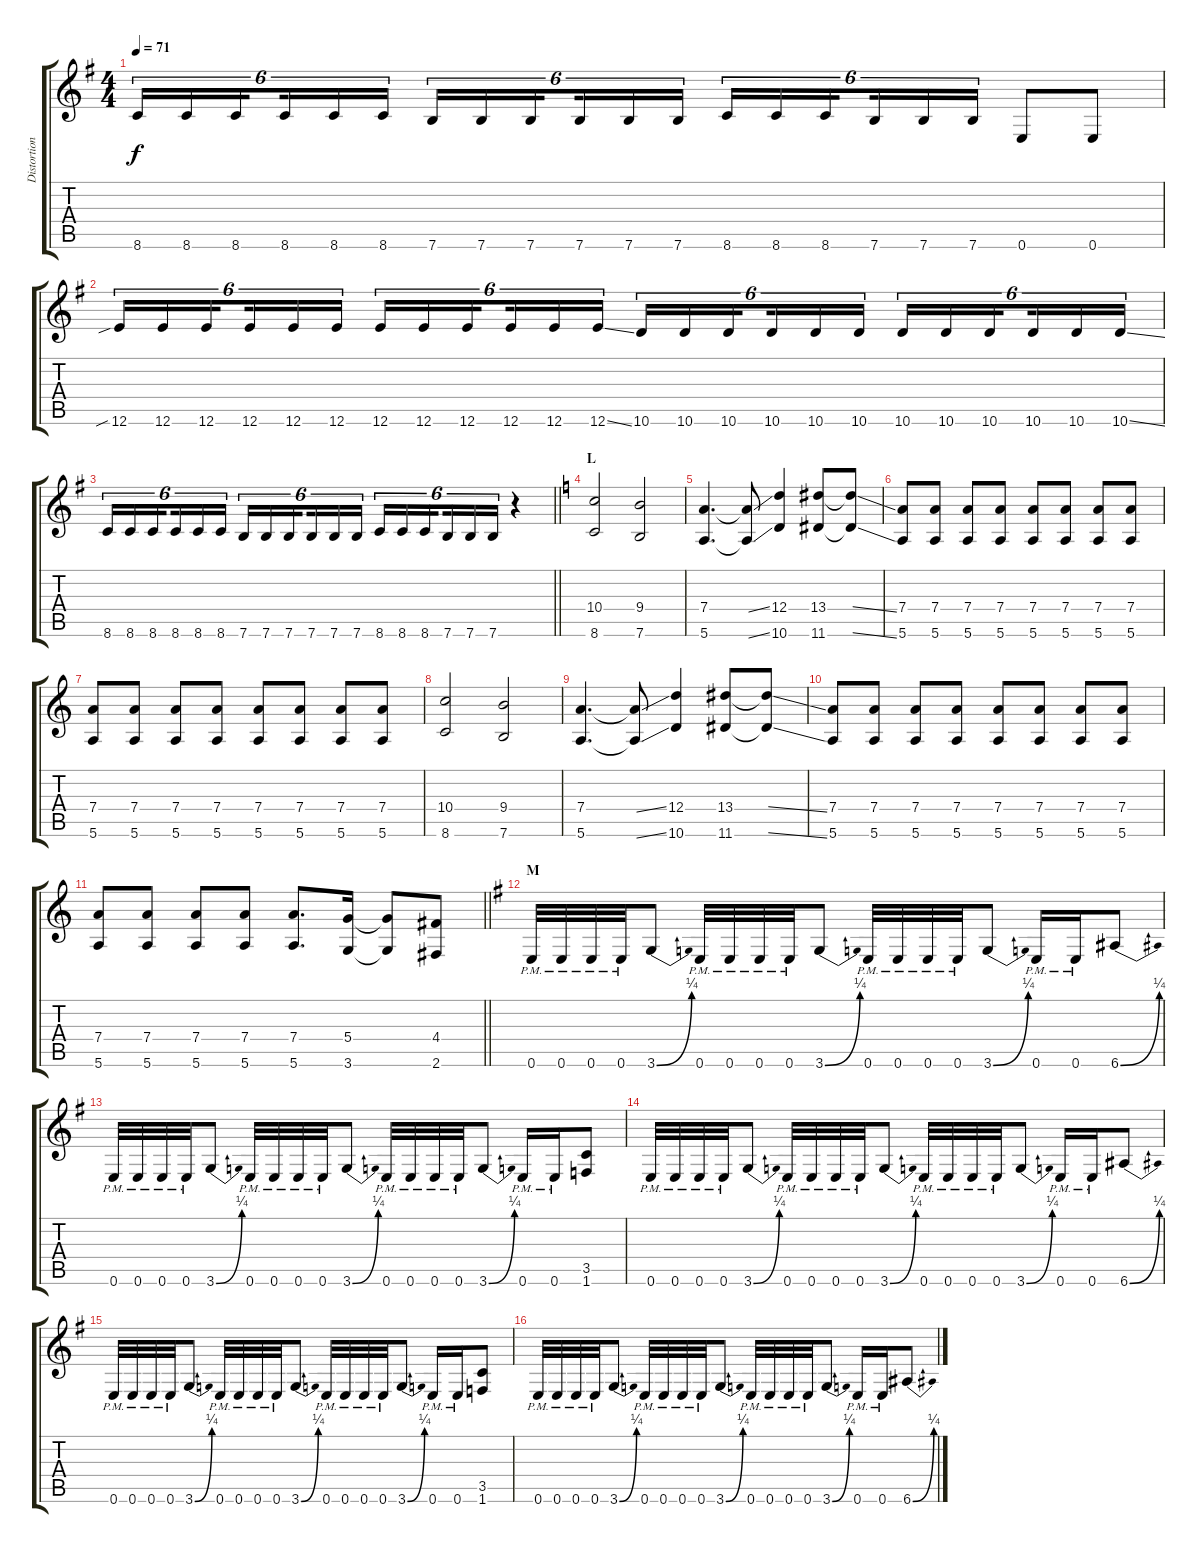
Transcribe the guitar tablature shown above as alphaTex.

\track ("Distortion" "Distortion") {instrument distortionguitar}
\staff {score tabs}
\tuning (E4 B3 G3 D3 A2 E2) {hide}
\ts (4 4)
\tempo 71
\clef g2
\ks g
8.6.16{tu (6 4) dy f} 8.6.16{tu (6 4)} 8.6.16{tu (6 4) beam splitsecondary} 8.6.16{tu (6 4)} 8.6.16{tu (6 4)} 8.6.16{tu (6 4)} 7.6.16{tu (6 4)} 7.6.16{tu (6 4)} 7.6.16{tu (6 4) beam splitsecondary} 7.6.16{tu (6 4)} 7.6.16{tu (6 4)} 7.6.16{tu (6 4)} 8.6.16{tu (6 4)} 8.6.16{tu (6 4)} 8.6.16{tu (6 4) beam splitsecondary} 7.6.16{tu (6 4)} 7.6.16{tu (6 4)} 7.6.16{tu (6 4)} 0.6.8 0.6.8 |
12.6{sib}.16{tu (6 4)} 12.6.16{tu (6 4)} 12.6.16{tu (6 4) beam splitsecondary} 12.6.16{tu (6 4)} 12.6.16{tu (6 4)} 12.6.16{tu (6 4)} 12.6.16{tu (6 4)} 12.6.16{tu (6 4)} 12.6.16{tu (6 4) beam splitsecondary} 12.6.16{tu (6 4)} 12.6.16{tu (6 4)} 12.6{ss}.16{tu (6 4)} 10.6.16{tu (6 4)} 10.6.16{tu (6 4)} 10.6.16{tu (6 4) beam splitsecondary} 10.6.16{tu (6 4)} 10.6.16{tu (6 4)} 10.6.16{tu (6 4)} 10.6.16{tu (6 4)} 10.6.16{tu (6 4)} 10.6.16{tu (6 4) beam splitsecondary} 10.6.16{tu (6 4)} 10.6.16{tu (6 4)} 10.6{ss}.16{tu (6 4)} |
\barLineRight lightlight
8.6.16{tu (6 4)} 8.6.16{tu (6 4)} 8.6.16{tu (6 4) beam splitsecondary} 8.6.16{tu (6 4)} 8.6.16{tu (6 4)} 8.6.16{tu (6 4)} 7.6.16{tu (6 4)} 7.6.16{tu (6 4)} 7.6.16{tu (6 4) beam splitsecondary} 7.6.16{tu (6 4)} 7.6.16{tu (6 4)} 7.6.16{tu (6 4)} 8.6.16{tu (6 4)} 8.6.16{tu (6 4)} 8.6.16{tu (6 4) beam splitsecondary} 7.6.16{tu (6 4)} 7.6.16{tu (6 4)} 7.6.16{tu (6 4)} r.4 |
\section ("" "L")
\ks c
(10.4 8.6).2 (9.4 7.6).2 |
(7.4 5.6).4{d} (7.4{ss t} 5.6{ss t}).8 (12.4 10.6).4 (13.4 11.6).8 (13.4{ss t} 11.6{ss t}).8 |
(7.4 5.6).8 (7.4 5.6).8 (7.4 5.6).8 (7.4 5.6).8 (7.4 5.6).8 (7.4 5.6).8 (7.4 5.6).8 (7.4 5.6).8 |
(7.4 5.6).8 (7.4 5.6).8 (7.4 5.6).8 (7.4 5.6).8 (7.4 5.6).8 (7.4 5.6).8 (7.4 5.6).8 (7.4 5.6).8 |
(10.4 8.6).2 (9.4 7.6).2 |
(7.4 5.6).4{d} (7.4{ss t} 5.6{ss t}).8 (12.4 10.6).4 (13.4 11.6).8 (13.4{ss t} 11.6{ss t}).8 |
(7.4 5.6).8 (7.4 5.6).8 (7.4 5.6).8 (7.4 5.6).8 (7.4 5.6).8 (7.4 5.6).8 (7.4 5.6).8 (7.4 5.6).8 |
\barLineRight lightlight
(7.4 5.6).8 (7.4 5.6).8 (7.4 5.6).8 (7.4 5.6).8 (7.4 5.6).8{d} (5.4 3.6).16 (5.4{t} 3.6{t}).8 (4.4 2.6).8 |
\section ("" "M")
\ks g
0.6{pm}.32 0.6{pm}.32 0.6{pm}.32 0.6{pm}.32 3.6{be (bend 0 0 60 1)}.8 0.6{pm}.32 0.6{pm}.32 0.6{pm}.32 0.6{pm}.32 3.6{be (bend 0 0 60 1)}.8 0.6{pm}.32 0.6{pm}.32 0.6{pm}.32 0.6{pm}.32 3.6{be (bend 0 0 60 1)}.8 0.6{pm}.16 0.6{pm}.16 6.6{be (bend 0 0 60 1)}.8 |
0.6{pm}.32 0.6{pm}.32 0.6{pm}.32 0.6{pm}.32 3.6{be (bend 0 0 60 1)}.8 0.6{pm}.32 0.6{pm}.32 0.6{pm}.32 0.6{pm}.32 3.6{be (bend 0 0 60 1)}.8 0.6{pm}.32 0.6{pm}.32 0.6{pm}.32 0.6{pm}.32 3.6{be (bend 0 0 60 1)}.8 0.6{pm}.16 0.6{pm}.16 (3.5 1.6).8 |
0.6{pm}.32 0.6{pm}.32 0.6{pm}.32 0.6{pm}.32 3.6{be (bend 0 0 60 1)}.8 0.6{pm}.32 0.6{pm}.32 0.6{pm}.32 0.6{pm}.32 3.6{be (bend 0 0 60 1)}.8 0.6{pm}.32 0.6{pm}.32 0.6{pm}.32 0.6{pm}.32 3.6{be (bend 0 0 60 1)}.8 0.6{pm}.16 0.6{pm}.16 6.6{be (bend 0 0 60 1)}.8 |
0.6{pm}.32 0.6{pm}.32 0.6{pm}.32 0.6{pm}.32 3.6{be (bend 0 0 60 1)}.8 0.6{pm}.32 0.6{pm}.32 0.6{pm}.32 0.6{pm}.32 3.6{be (bend 0 0 60 1)}.8 0.6{pm}.32 0.6{pm}.32 0.6{pm}.32 0.6{pm}.32 3.6{be (bend 0 0 60 1)}.8 0.6{pm}.16 0.6{pm}.16 (3.5 1.6).8 |
0.6{pm}.32 0.6{pm}.32 0.6{pm}.32 0.6{pm}.32 3.6{be (bend 0 0 60 1)}.8 0.6{pm}.32 0.6{pm}.32 0.6{pm}.32 0.6{pm}.32 3.6{be (bend 0 0 60 1)}.8 0.6{pm}.32 0.6{pm}.32 0.6{pm}.32 0.6{pm}.32 3.6{be (bend 0 0 60 1)}.8 0.6{pm}.16 0.6{pm}.16 6.6{be (bend 0 0 60 1)}.8
